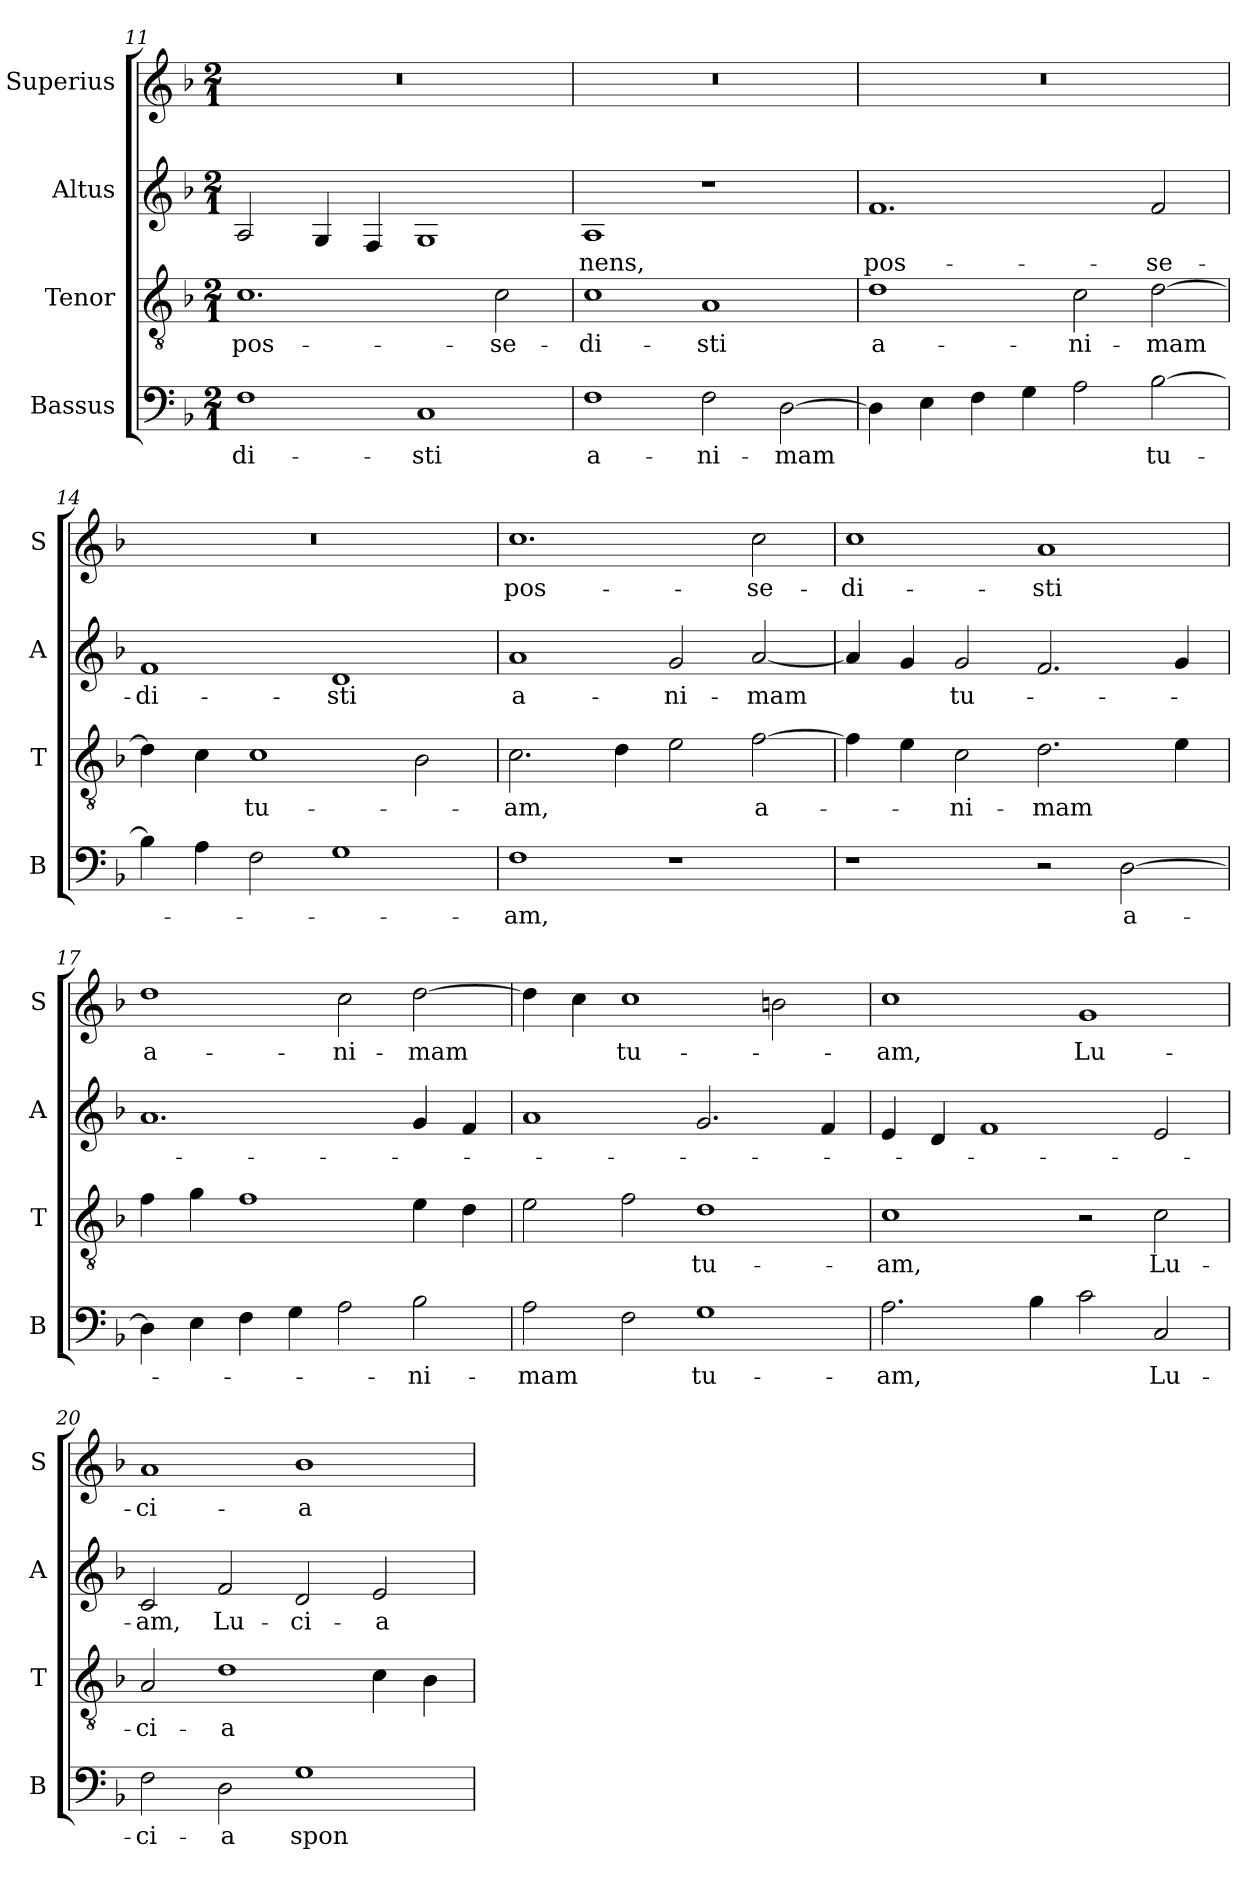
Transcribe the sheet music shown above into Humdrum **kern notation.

**kern	**text	**kern	**text	**kern	**text	**kern	**text
*part4	*part4	*part3	*part3	*part2	*part2	*part1	*part1
*staff4	*staff4	*staff3	*staff3	*staff2	*staff2	*staff1	*staff1
*I"Bassus	*	*I"Tenor	*	*I"Altus	*	*I"Superius	*
*I'B	*	*I'T	*	*I'A	*	*I'S	*
*clefF4	*	*clefGv2	*	*clefG2	*	*clefG2	*
*k[b-]	*	*k[b-]	*	*k[b-]	*	*k[b-]	*
*F:	*	*F:	*	*F:	*	*F:	*
*M2/1	*	*M2/1	*	*M2/1	*	*M2/1	*
=11	=11	=11	=11	=11	=11	=11	=11
1F	-di-	1.c	pos-	2A	.	0r	.
.	.	.	.	4G	.	.	.
.	.	.	.	4F	.	.	.
1C	-sti	.	.	1G	.	.	.
.	.	2c	-se-	.	.	.	.
=12	=12	=12	=12	=12	=12	=12	=12
1F	a-	1c	-di-	1A	-nens,	0r	.
2F	-ni-	1A	-sti	1r	.	.	.
[2D	-mam	.	.	.	.	.	.
=13	=13	=13	=13	=13	=13	=13	=13
4D]	.	1d	a-	1.f	pos-	0r	.
4E	.	.	.	.	.	.	.
4F	.	.	.	.	.	.	.
4G	.	.	.	.	.	.	.
2A	.	2c	-ni-	.	.	.	.
[2B-	tu-	[2d	-mam	2f	-se-	.	.
=14	=14	=14	=14	=14	=14	=14	=14
4B-]	.	4d]	.	1f	-di-	0r	.
4A	.	4c	.	.	.	.	.
2F	.	1c	tu-	.	.	.	.
1G	.	.	.	1d	-sti	.	.
.	.	2B-	.	.	.	.	.
=15	=15	=15	=15	=15	=15	=15	=15
1F	-am,	2.c	-am,	1a	a-	1.cc	pos-
.	.	4d	.	.	.	.	.
1r	.	2e	.	2g	-ni-	.	.
.	.	[2f	a-	[2a	-mam	2cc	-se-
=16	=16	=16	=16	=16	=16	=16	=16
1r	.	4f]	.	4a]	.	1cc	-di-
.	.	4e	.	4g	.	.	.
.	.	2c	-ni-	2g	tu-	.	.
2r	.	2.d	-mam	2.f	.	1a	-sti
[2D	a-	.	.	.	.	.	.
.	.	4e	.	4g	.	.	.
=17	=17	=17	=17	=17	=17	=17	=17
4D]	.	4f	.	1.a	.	1dd	a-
4E	.	4g	.	.	.	.	.
4F	.	1f	.	.	.	.	.
4G	.	.	.	.	.	.	.
2A	.	.	.	.	.	2cc	-ni-
2B-	-ni-	4e	.	4g	.	[2dd	-mam
.	.	4d	.	4f	.	.	.
=18	=18	=18	=18	=18	=18	=18	=18
2A	-mam	2e	.	1a	.	4dd]	.
.	.	.	.	.	.	4cc	.
2F	.	2f	.	.	.	1cc	tu-
1G	tu-	1d	tu-	2.g	.	.	.
.	.	.	.	.	.	2bn	.
.	.	.	.	4f	.	.	.
=19	=19	=19	=19	=19	=19	=19	=19
2.A	-am,	1c	-am,	4e	.	1cc	-am,
.	.	.	.	4d	.	.	.
.	.	.	.	1f	.	.	.
4B-	.	.	.	.	.	.	.
2c	.	2r	.	.	.	1g	Lu-
2C	Lu-	2c	Lu-	2e	.	.	.
=20	=20	=20	=20	=20	=20	=20	=20
2F	-ci-	2A	-ci-	2c	-am,	1a	-ci-
2D	-a	1d	-a	2f	Lu-	.	.
1G	spon-	.	.	2d	-ci-	1b-	-a
.	.	4c	.	2e	-a	.	.
.	.	4B-	.	.	.	.	.
=	=	=	=	=	=	=	=
*-	*-	*-	*-	*-	*-	*-	*-
